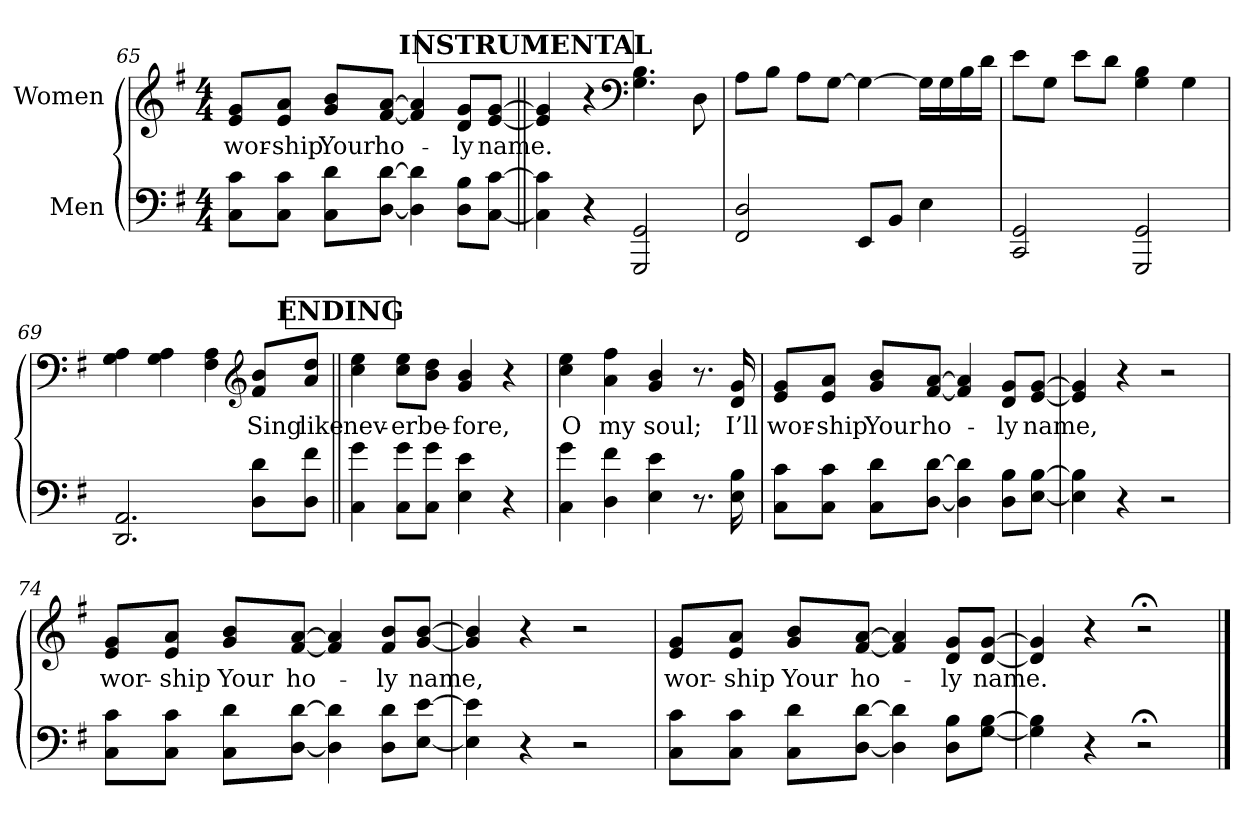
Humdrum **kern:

**kern	**kern	**text
*part2	*part1	*part1
*staff2	*staff1	*staff1
*I"Men	*I"Women	*
*clefF4	*clefG2	*
*k[f#]	*k[f#]	*
*G:	*G:	*
*M4/4	*M4/4	*
=65	=65	=65
!	!	!LO:LY:b
8C\ 8c\L	8e/ 8g/L	wor-
!	!	!LO:LY:b
8C\ 8c\J	8e/ 8a/J	-ship
!	!	!LO:LY:b
8C\ 8d\L	8g/ 8b/L	Your
!	!	!LO:LY:b
[8D\ [8d\J	[8f#/ [8a/J	ho-
4D\] 4d\]	4f#/] 4a/]	.
!	!	!LO:LY:b
8D\ 8B\L	8d/ 8g/L	-ly
!	!	!LO:LY:b
[8C\ [8c\J	[8e/ [8g/J	name.
!!LO:LB:g=z
!!LO:REH:place=s1:a:B:t=INSTRUMENTAL
=66||	=66||	=66||
4C\] 4c\]	4e/] 4g/]	.
4r	4r	.
*	*clefF4	*
2GGG!/ 2GG!/	4.G!\ 4.B!\	.
.	8D!\	.
=67	=67	=67
2FF#!/ 2D!/	8A!\L	.
.	8B!\J	.
.	8A!\L	.
.	[8G!\J	.
8EE!/L	4G!\_	.
8BB!/J	.	.
4E!\	16G!\LL]	.
.	16G!\	.
.	16B!\	.
.	16d!\JJ	.
=68	=68	=68
2CC!/ 2GG!/	8e!\L	.
.	8G!\J	.
.	8e!\L	.
.	8d!\J	.
2GGG!/ 2GG!/	4G!\ 4B!\	.
.	4G!\	.
!!LO:PB:g=z
=69	=69	=69
2.DD!/ 2.AA!/	4G!\ 4A!\	.
.	4G!\ 4A!\	.
.	4F#!\ 4A!\	.
*	*clefG2	*
!	!	!LO:LY:b
8D\ 8d\L	8f#/ 8b/L	Sing
!	!	!LO:LY:b
8D\ 8f#\J	8a/ 8dd/J	like
!!LO:REH:place=s1:a:B:t=ENDING
=70||	=70||	=70||
!	!	!LO:LY:b
4C\ 4g\	4cc\ 4ee\	nev-
!	!	!LO:LY:b
8C\ 8g\L	8cc\ 8ee\L	-er
!	!	!LO:LY:b
8C\ 8g\J	8b\ 8dd\J	be-
!	!	!LO:LY:b
4E\ 4e\	4g/ 4b/	-fore,
4r	4r	.
=71	=71	=71
!	!	!LO:LY:b
4C\ 4g\	4cc\ 4ee\	O
!	!	!LO:LY:b
4D\ 4f#\	4a\ 4ff#\	my
!	!	!LO:LY:b
4E\ 4e\	4g/ 4b/	soul;
8.r	8.r	.
!	!	!LO:LY:b
16E\ 16B\	16d/ 16g/	I’ll
!!LO:LB:g=z
=72	=72	=72
!	!	!LO:LY:b
8C\ 8c\L	8e/ 8g/L	wor-
!	!	!LO:LY:b
8C\ 8c\J	8e/ 8a/J	-ship
!	!	!LO:LY:b
8C\ 8d\L	8g/ 8b/L	Your
!	!	!LO:LY:b
[8D\ [8d\J	[8f#/ [8a/J	ho-
4D\] 4d\]	4f#/] 4a/]	.
!	!	!LO:LY:b
8D\ 8B\L	8d/ 8g/L	-ly
!	!	!LO:LY:b
[8E\ [8B\J	[8e/ [8g/J	name,
=73	=73	=73
4E\] 4B\]	4e/] 4g/]	.
4r	4r	.
2r	2r	.
=74	=74	=74
!	!	!LO:LY:b
8C\ 8c\L	8e/ 8g/L	wor-
!	!	!LO:LY:b
8C\ 8c\J	8e/ 8a/J	-ship
!	!	!LO:LY:b
8C\ 8d\L	8g/ 8b/L	Your
!	!	!LO:LY:b
[8D\ [8d\J	[8f#/ [8a/J	ho-
4D\] 4d\]	4f#/] 4a/]	.
!	!	!LO:LY:b
8D\ 8d\L	8f#/ 8b/L	-ly
!	!	!LO:LY:b
[8E\ [8e\J	[8g/ [8b/J	name,
=75	=75	=75
4E\] 4e\]	4g/] 4b/]	.
4r	4r	.
2r	2r	.
!!LO:LB:g=z
=76	=76	=76
!	!	!LO:LY:b
8C\ 8c\L	8e/ 8g/L	wor-
!	!	!LO:LY:b
8C\ 8c\J	8e/ 8a/J	-ship
!	!	!LO:LY:b
8C\ 8d\L	8g/ 8b/L	Your
!	!	!LO:LY:b
[8D\ [8d\J	[8f#/ [8a/J	ho-
4D\] 4d\]	4f#/] 4a/]	.
!	!	!LO:LY:b
8D\ 8B\L	8d/ 8g/L	-ly
!	!	!LO:LY:b
[8G\ [8B\J	[8d/ [8g/J	name.
=77	=77	=77
4G\] 4B\]	4d/] 4g/]	.
4r	4r	.
2r;<	2r;<	.
==	==	==
*-	*-	*-
